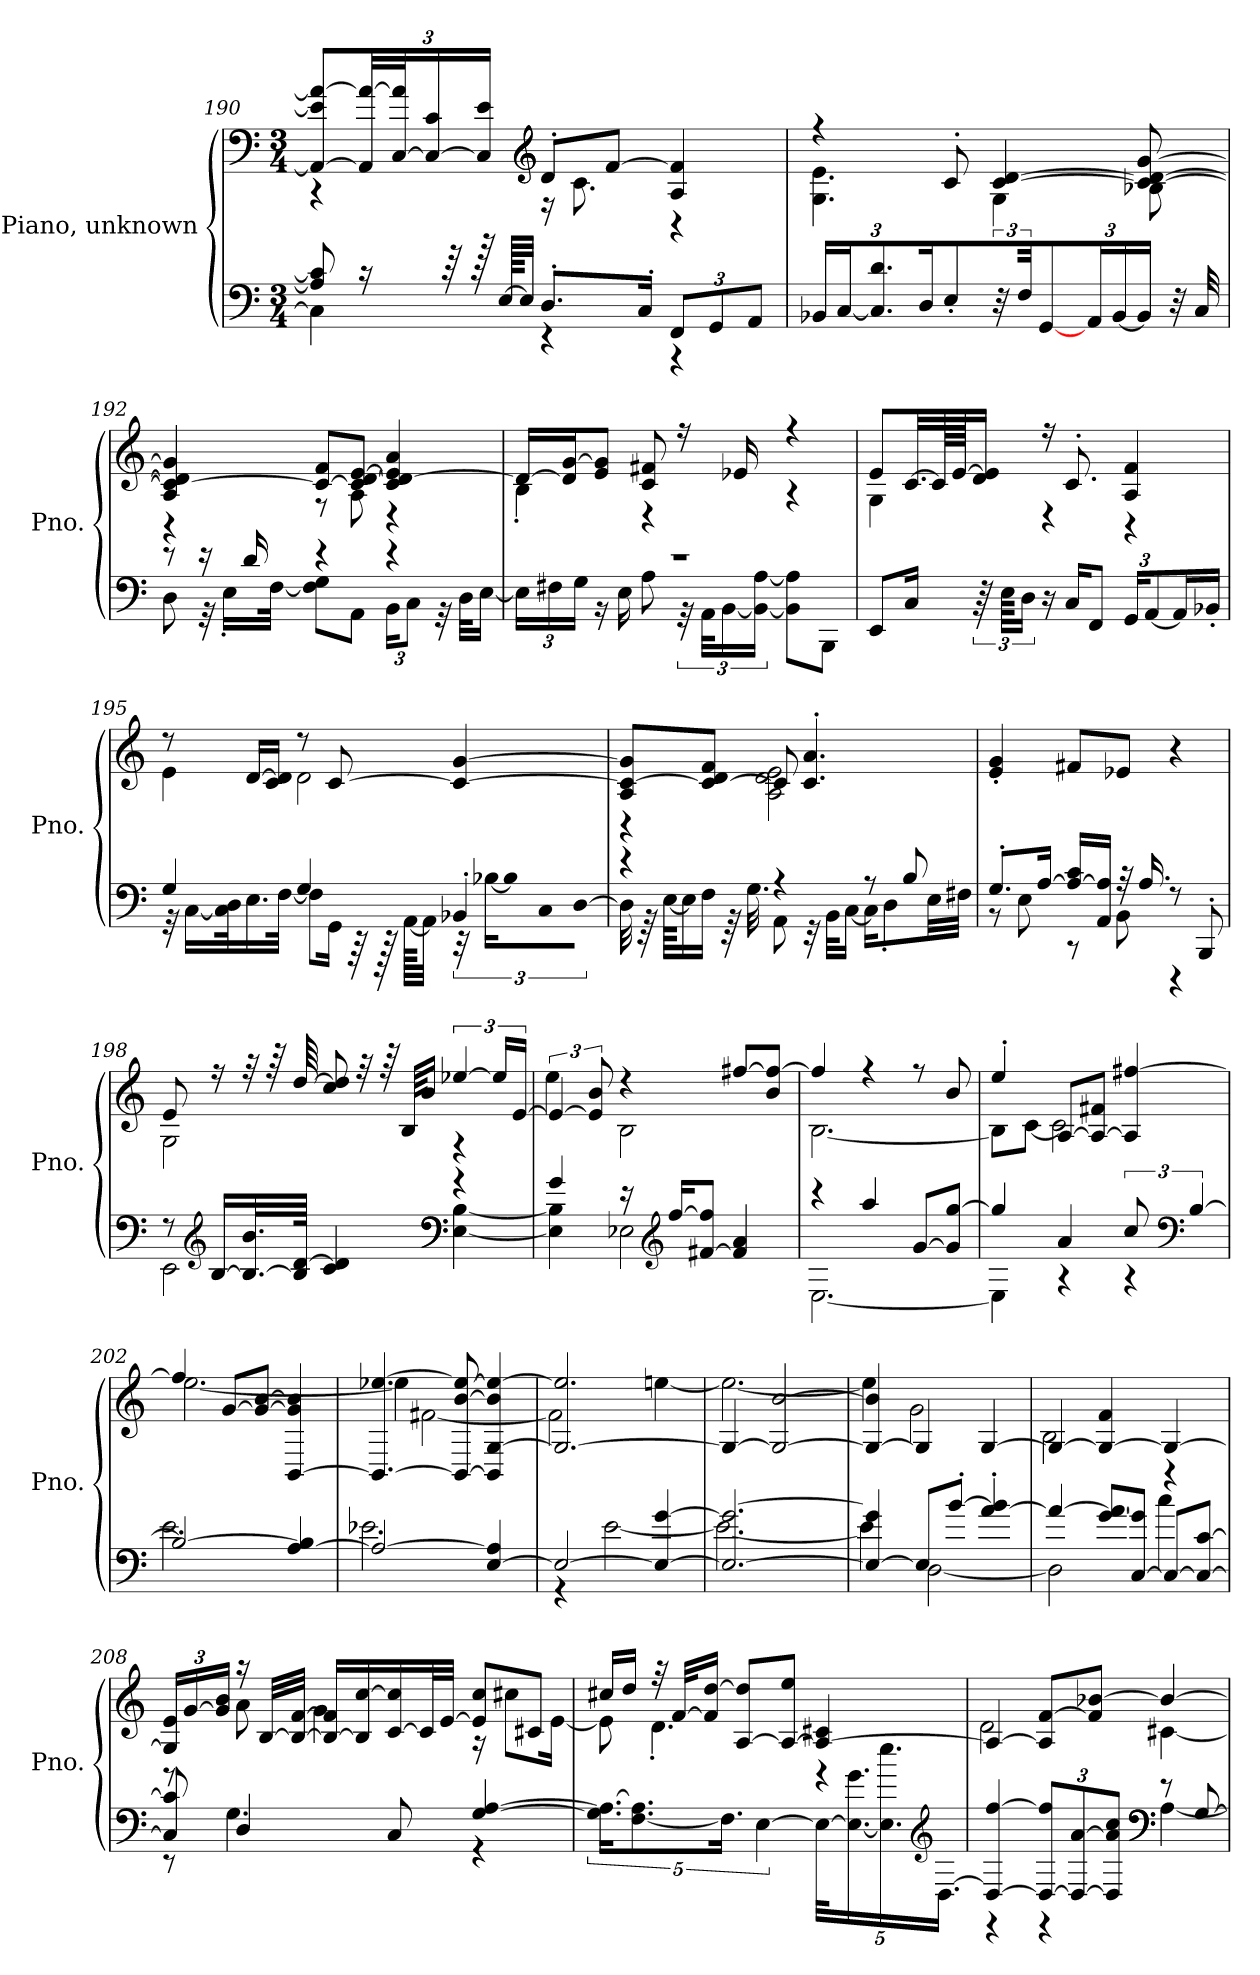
**kern	**kern
*part1	*part1
*staff2	*staff1
*I"Piano, unknown	*
*I'Pno.	*
!!LO:LB:g=z
*clefF4	*clefF4
*k[]	*k[]
*M3/4	*M3/4
=190	=190
*^	*^
8A/] 8c/]	4C\]	8AA/_ 8e/] 8a/_L	4r
*	*	*Xbrackettup	*
16r	.	48AA/] 48a/_LL	.
.	.	[48C/ 48a/]J	.
.	.	24C/_ 24c/	.
64r	.	.	.
128r	.	.	.
.	.	24C/] 24e/JJ	.
[128E/KKLLL	.	.	.
32E/JJJ]	.	.	.
*	*	*clefG2	*
8.D'/L	4r	8d'/L	16r
.	.	.	8.c\
.	.	[8f/J	.
16C'/Jk	.	.	.
*Xbrackettup	*	*	*
12FF/L	4r	4A/ 4f/]	4r
12GG/	.	.	.
12AA/J	.	.	.
*v	*v	*	*
=191	=191	=191
24BB-X\LL	4r	4.G\ 4.e\
[24C\J	.	.
12.C\] 12.d\	.	.
24D\Jk	.	.
8E'\	8c'/	.
*brackettup	*	*
48r	[4c/ [4d/	4G\
48F/KKL	.	.
[8GG/J	.	.
*Xbrackettup	*	*
24AA/	.	.
[24BB-/	.	.
16BB-/JJ]	8c/_ 8d/_ [8g/	8B-X\
32r	.	.
32C/	.	.
!!LO:LB:g=z	!!
=192	=192	=192
*^	*	*
8r	8D\	4A/ 4c/_ 4d/] 4g/]	4r
16r	32r	.	.
.	16E'\LL	.	.
16d/	.	.	.
.	[32F\JJk	.	.
4r	8F\] 8G\L	8c/_ 8f/L	8r
.	8AA\J	8c/] [8d/ [8e/J	8A\
4r	24BB\KL	4c/ 4d/_ 4e/] 4a/	4r
.	12C\J	.	.
.	32r	.	.
.	32D\KLL	.	.
.	[16E\JJ	.	.
=193	=193	=193	=193
2.r	24E\LL]	16d/LL_	4B'\
.	24F#X\	.	.
.	.	16d/] [16g/J	.
.	24G\JJ	.	.
.	16r	8e/ 8g/]J	.
.	16E\	.	.
.	8A\	8c/ 8f#X/	4r
*	*brackettup	*	*
.	48r	16r	.
.	48AA\KLL	.	.
.	[24BB\	.	.
.	.	16e-X/	.
.	24BB\_ [24A\JJ	.	.
.	8BB\] 8A\]L	4r	4r
.	8BBB\J	.	.
*v	*v	*	*
=194	=194	=194
8EE/L	8e/L	4G\
16C/Jk	[32.c/LL	.
.	128c/LL]	.
.	[128e/JJJ	.
96r	16d/ 16e/]JJ	.
96E\KKLL	.	.
24D\JJ	.	.
16r	16r	4r
16C/KL	8.c'/	.
8FF/J	.	.
*Xbrackettup	*	*
24GG/KL	4A/ 4f/	4r
[12AA/	.	.
16AA/L]	.	.
16BB-X'/JJ	.	.
!!LO:LB:g=z	!!
=195	=195	=195
*^	*	*
4G/	32r	8r	4e\
.	[16C\LL	.	.
.	32C\] 32D\K	.	.
.	16.E\	[16d/LL	.
.	.	16c/ 16d/]JJ	.
.	[32F\JJk	.	.
4G/	8F\L]	8r	2d\
.	16GG\Jk	[8c/	.
.	64r	.	.
.	128r	.	.
.	[128AA\KKLLL	.	.
.	32AA\JJJ]	.	.
*	*brackettup	*	*
4BB-X'/	48r	4c/_ [4g/	.
.	[24B-X\LL	.	.
.	16B-\]	.	.
.	16C\	.	.
.	[16D\JJ	.	.
=196	=196	=196	=196
4r	32D\]	8A/ 8c/_ 8g/]L	4r
.	64r	.	.
.	[64E\KKLL	.	.
.	16E\]	.	.
.	16F\JJ	8c/_ 8d/ 8f/J	.
.	64r	.	.
.	32.G\	.	.
4r	8AA\	8c/]	2A\ 2d\ 2e\
.	32r	4.c/' 4.a/'	.
.	32BB\KLL	.	.
.	[16C\JJ	.	.
8r	16C\KL]	.	.
.	8D'\	.	.
8B/	.	.	.
.	32E\LL	.	.
.	32F#X\JJJ	.	.
*	*	*v	*v
!!LO:LB:g=z
=197	=197	=197
8.G'/L	8r	4e/' 4g/'
.	8E\	.
[16A/Jk	.	.
16A/_ 16c/LL	8r	8f#X/L
16AA/ 16A/]JJ	.	.
32r	8BB\	8e-X/J
16.A/	.	.
8r	4r	4r
8BBB'/	.	.
=198	=198	=198
*	*	*^
8r	2EE\	8e/	2G\
*clefG2	*	*	*
[16B/LL	.	16r	.
32.B/_ 32.b/L	.	32r	.
.	.	64r	.
64B/] [64d/JJJk	.	[64dd/	.
4c/ 4d/]	.	8cc/ 8dd/]	.
.	.	32r	.
.	.	64r	.
.	.	64B/KKLL	.
.	.	16b/JJ	.
*clefF4	*	*	*
*	*	*brackettup	*
4r	[4E\ [4B\	[6ee-X/	4r
.	.	24ee-/LL]	.
.	.	[24e/JJ	.
=199	=199	=199	=199
4g/	4E\] 4B\]	6e/_	4ee\
.	.	12e/] 12b/	.
16r	2E-X\	4r	2B\
*clefG2	*	*	*
[16ff/KL	.	.	.
[8f#X/ 8ff/]J	.	.	.
4f#/] 4a/	.	[8ff#X/L	.
.	.	8b/ 8ff#/_J	.
!!LO:PB:g=z	!!
=200	=200	=200	=200
4r	[2.E\	4ff#/]	[2.B\
4aa/	.	4r	.
[8g/L	.	8r	.
8g/] [8gg/J	.	8b/	.
=201	=201	=201	=201
4gg/]	4E\]	4ee'/	8B\L]
.	.	.	[8c\J
4a/	4r	[8A/L	2c\]
.	.	8A/_ 8f#X/J	.
12cc/	4r	4A/] [4ff#X/	.
*clefF4	*	*	*
[6B/	.	.	.
=202	=202	=202	=202
2B/_	2.e\	4ff#/]	[2.ee\
.	.	[8g/L	.
.	.	8g/_ [8b/J	.
[4A/ 4B/]	.	[4BB/ 4g/] 4b/]	.
=203	=203	=203	=203
2A/_	2.e-X\	4.BB/_ [4.ee-X/	4ee\]
.	.	.	[2f#X\
.	.	8BB/_ [8b/ 8ee-/_	.
[4E/ 4A/]	.	4BB/] [4G/ 4b/] 4ee-/_	.
=204	=204	=204	=204
2E/_	4r	2.G/_ 2.ee-/]	2f#\]
.	[2e\	.	.
4E/_ [4g/	.	.	[4een\
=205	=205	=205	=205
2.E/_ 2.g/_	2.e\_	4G/_	2.ee\_
.	.	2G/_ [2b/	.
!!LO:LB:g=z	!!
=206	=206	=206	=206
4E/_ 4g/]	4e\]	4G/_ 4b/]	4ee\]
8E/L]	[2D\	4G/]	2g\
[8b'/J	.	.	.
[4a/' 4b/]'	.	[4G/	.
=207	=207	=207	=207
4a/_	2D\]	4G/_	2B\
[8g/ 8a/]L	.	4G/_ 4f/	.
[8C/ 8g/]J	.	.	.
8C/L_	4cc\	4G/_	4r
8C/_ [8c/J	.	.	.
=208	=208	=208	=208
*	*	*Xbrackettup	*
8C/] 8c/]	8r	24G/] 24e/LL	8r
.	.	[24g/	.
.	.	24g/] 24b/JJ	.
4D/	4.G\	16r	8a\
.	.	[32B/LLL	.
.	.	32B/_ [32f/JJJ	.
.	.	16B/_ 16f/]LL	4g\
.	.	16B/] [16cc/	.
8C/	.	[16c/ 16cc/]	.
.	.	32c/L]	.
.	.	[32e/JJJ	.
[4G/ [4A/	4r	8e/] 8cc/L	16r
.	.	.	8cc#X\L
.	.	8c#X/J	.
.	.	.	[16e\Jk
*v	*v	*	*
!!LO:LB:g=z	!!
=209	=209	=209
20.G\] 20.A\_KL	16cc#X/LL	8e\]
.	16dd/JJ	.
[10.F\ 10.A\]	.	.
.	32r	4.d'\
.	[32f/KLL	.
.	16f/] [16dd/JJ	.
20.F\Jk]	.	.
.	[8A/ 8dd/]L	.
[5E\	.	.
.	8A/_ 8ee/J	.
40E\KLL_	4A/_ 4c#X/	4r
20.E\_ 20.g\	.	.
20.E\] 20.ee\	.	.
*clefG2	*	*
[20.D\JJ	.	.
=210	=210	=210
*^	*	*
4D/_ [4ff/	4r	4A/_	2d\
*Xbrackettup	*	*	*
12D/_ 12ff/]L	4r	8A/] [8f/L	.
12D/_ [12a/	.	.	.
.	.	8f/] [8b-X/J	.
12D/] 12a/] 12cc/J	.	.	.
*clefF4	*	*	*
8r	[4A\	4b-/_	[4c#X\
[8G/	.	.	.
*v	*v	*	*
*	*v	*v
=	=
*-	*-
